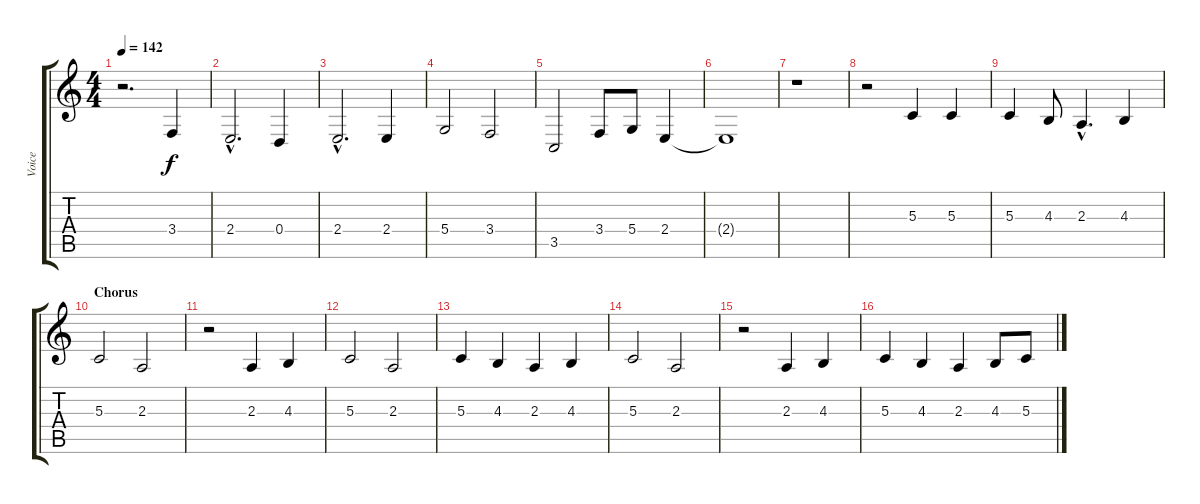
\track ("Voice" "Voice") {instrument tenorsax}
\staff {score tabs}
\tuning (E4 B3 G3 D3 A2 E2) {hide}
\ts (4 4)
\tempo 142
\clef g2
\ks c
r.2{d dy f} 3.4.4 |
2.4{hac}.2{d} 0.4.4 |
2.4{hac}.2{d} 2.4.4 |
5.4.2 3.4.2 |
3.5.2 3.4.8 5.4.8 2.4.4 |
2.4{t}.1 |
r.1 |
r.2 5.3.4 5.3.4 |
5.3.4 4.3.8 2.3{hac}.4{d} 4.3.4 |
\section ("" "Chorus")
5.3.2 2.3.2 |
r.2 2.3.4 4.3.4 |
5.3.2 2.3.2 |
5.3.4 4.3.4 2.3.4 4.3.4 |
5.3.2 2.3.2 |
r.2 2.3.4 4.3.4 |
5.3.4 4.3.4 2.3.4 4.3.8 5.3.8
